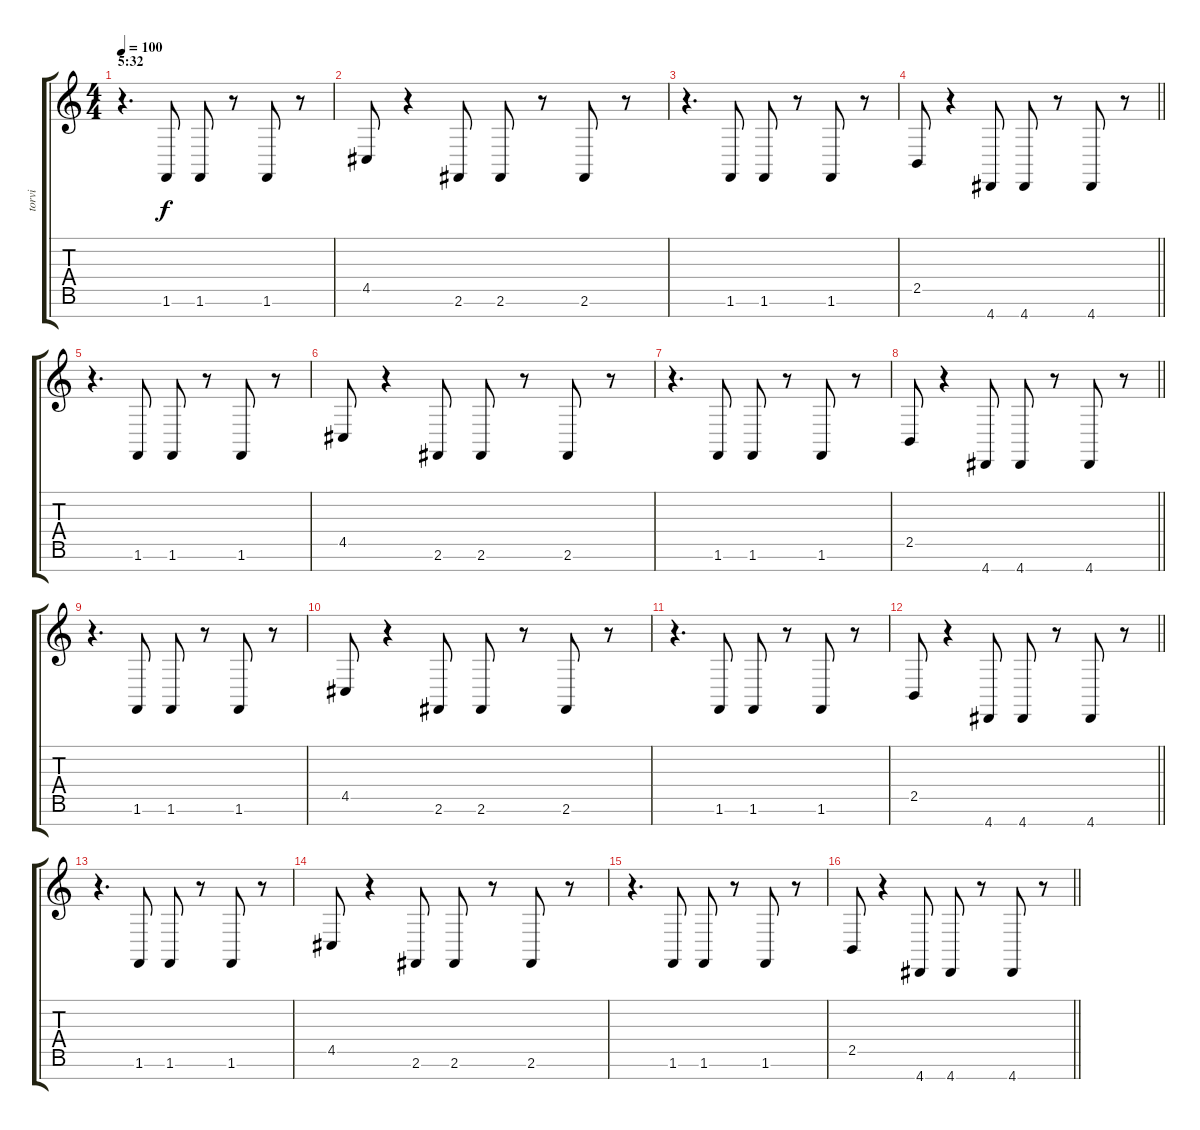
\track ("torvi" "torvi") {instrument trumpet}
\staff {score tabs}
\tuning (E4 B3 G3 D3 A2 E2 B1) {hide}
\ts (4 4)
\section ("" "5:32")
\tempo 100
\clef g2
\ks c
r.4{d dy f} 1.6.8 1.6.8 r.8 1.6.8 r.8 |
4.5.8 r.4 2.6.8 2.6.8 r.8 2.6.8 r.8 |
r.4{d} 1.6.8 1.6.8 r.8 1.6.8 r.8 |
\barLineRight lightlight
2.5.8 r.4 4.7.8 4.7.8 r.8 4.7.8 r.8 |
r.4{d} 1.6.8 1.6.8 r.8 1.6.8 r.8 |
4.5.8 r.4 2.6.8 2.6.8 r.8 2.6.8 r.8 |
r.4{d} 1.6.8 1.6.8 r.8 1.6.8 r.8 |
\barLineRight lightlight
2.5.8 r.4 4.7.8 4.7.8 r.8 4.7.8 r.8 |
r.4{d} 1.6.8 1.6.8 r.8 1.6.8 r.8 |
4.5.8 r.4 2.6.8 2.6.8 r.8 2.6.8 r.8 |
r.4{d} 1.6.8 1.6.8 r.8 1.6.8 r.8 |
\barLineRight lightlight
2.5.8 r.4 4.7.8 4.7.8 r.8 4.7.8 r.8 |
r.4{d} 1.6.8 1.6.8 r.8 1.6.8 r.8 |
4.5.8 r.4 2.6.8 2.6.8 r.8 2.6.8 r.8 |
r.4{d} 1.6.8 1.6.8 r.8 1.6.8 r.8 |
\barLineRight lightlight
2.5.8 r.4 4.7.8 4.7.8 r.8 4.7.8 r.8
